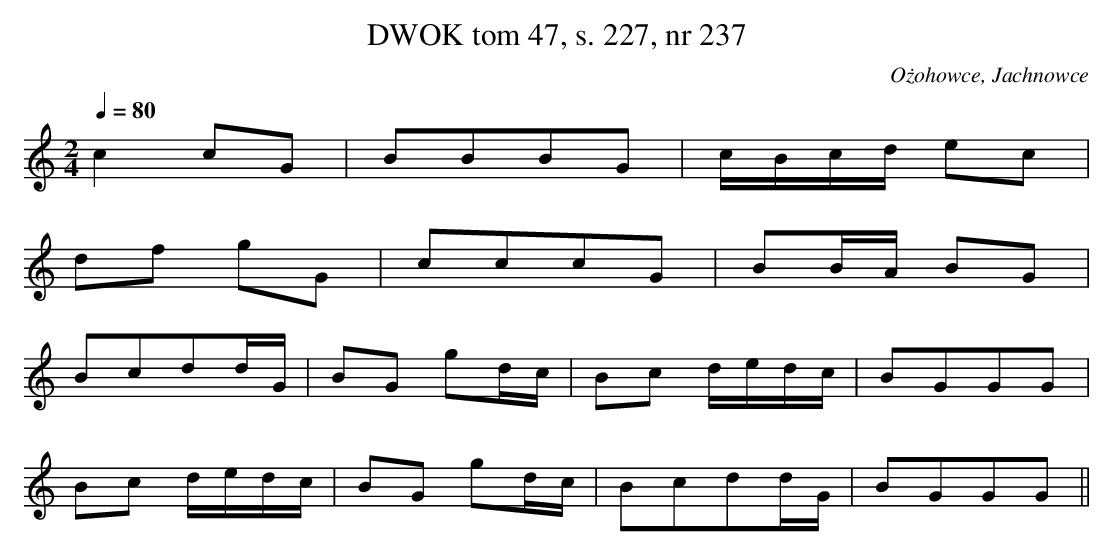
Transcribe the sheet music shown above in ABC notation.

X:1
T: DWOK tom 47, s. 227, nr 237
O:Ożohowce, Jachnowce
L:1/8
M:2/4
K:C
Q:1/4=80
c2cG|BBBG|c/B/c/d/ ec|
df gG|cccG|BB/A/ BG|
Bcdd/G/|BG gd/c/|Bc d/e/d/c/|BGGG|
Bc d/e/d/c/|BG gd/c/|Bcdd/G/|BGGG||
